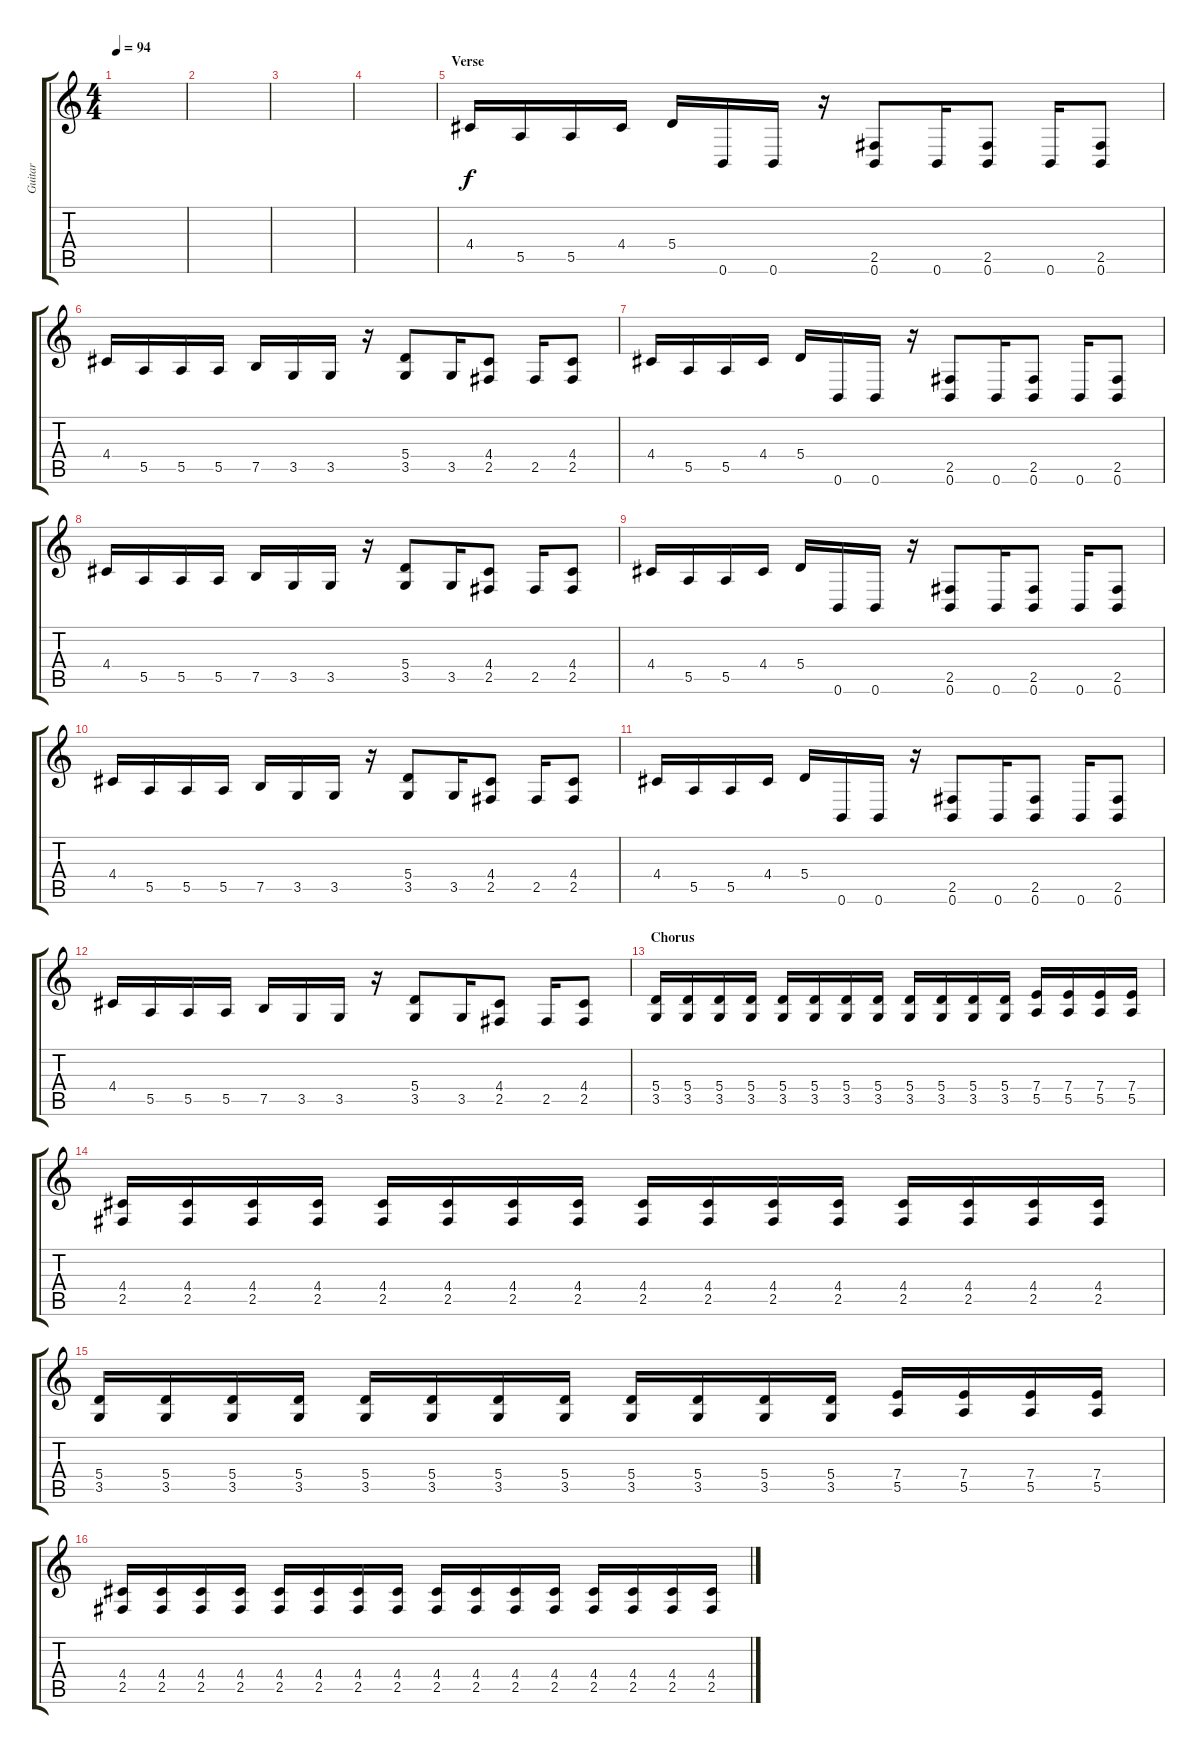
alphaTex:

\track ("Guitar" "Guitar") {instrument overdrivenguitar}
\staff {score tabs}
\tuning (B3 Gb3 D3 A2 E2 B1) {hide}
\ts (4 4)
\tempo 94
\clef g2
\ks c
|
|
|
|
\section ("" "Verse")
4.4.16 5.5.16 5.5.16 4.4.16 5.4.16 0.6.16 0.6.16 r.16 (2.5 0.6).8 0.6.16 (2.5 0.6).8 0.6.16 (2.5 0.6).8 |
4.4.16 5.5.16 5.5.16 5.5.16 7.5.16 3.5.16 3.5.16 r.16 (5.4 3.5).8 3.5.16 (4.4 2.5).8 2.5.16 (4.4 2.5).8 |
4.4.16 5.5.16 5.5.16 4.4.16 5.4.16 0.6.16 0.6.16 r.16 (2.5 0.6).8 0.6.16 (2.5 0.6).8 0.6.16 (2.5 0.6).8 |
4.4.16 5.5.16 5.5.16 5.5.16 7.5.16 3.5.16 3.5.16 r.16 (5.4 3.5).8 3.5.16 (4.4 2.5).8 2.5.16 (4.4 2.5).8 |
4.4.16 5.5.16 5.5.16 4.4.16 5.4.16 0.6.16 0.6.16 r.16 (2.5 0.6).8 0.6.16 (2.5 0.6).8 0.6.16 (2.5 0.6).8 |
4.4.16 5.5.16 5.5.16 5.5.16 7.5.16 3.5.16 3.5.16 r.16 (5.4 3.5).8 3.5.16 (4.4 2.5).8 2.5.16 (4.4 2.5).8 |
4.4.16 5.5.16 5.5.16 4.4.16 5.4.16 0.6.16 0.6.16 r.16 (2.5 0.6).8 0.6.16 (2.5 0.6).8 0.6.16 (2.5 0.6).8 |
4.4.16 5.5.16 5.5.16 5.5.16 7.5.16 3.5.16 3.5.16 r.16 (5.4 3.5).8 3.5.16 (4.4 2.5).8 2.5.16 (4.4 2.5).8 |
\section ("" "Chorus")
(5.4 3.5).16 (5.4 3.5).16 (5.4 3.5).16 (5.4 3.5).16 (5.4 3.5).16 (5.4 3.5).16 (5.4 3.5).16 (5.4 3.5).16 (5.4 3.5).16 (5.4 3.5).16 (5.4 3.5).16 (5.4 3.5).16 (7.4 5.5).16 (7.4 5.5).16 (7.4 5.5).16 (7.4 5.5).16 |
(4.4 2.5).16 (4.4 2.5).16 (4.4 2.5).16 (4.4 2.5).16 (4.4 2.5).16 (4.4 2.5).16 (4.4 2.5).16 (4.4 2.5).16 (4.4 2.5).16 (4.4 2.5).16 (4.4 2.5).16 (4.4 2.5).16 (4.4 2.5).16 (4.4 2.5).16 (4.4 2.5).16 (4.4 2.5).16 |
(5.4 3.5).16 (5.4 3.5).16 (5.4 3.5).16 (5.4 3.5).16 (5.4 3.5).16 (5.4 3.5).16 (5.4 3.5).16 (5.4 3.5).16 (5.4 3.5).16 (5.4 3.5).16 (5.4 3.5).16 (5.4 3.5).16 (7.4 5.5).16 (7.4 5.5).16 (7.4 5.5).16 (7.4 5.5).16 |
(4.4 2.5).16 (4.4 2.5).16 (4.4 2.5).16 (4.4 2.5).16 (4.4 2.5).16 (4.4 2.5).16 (4.4 2.5).16 (4.4 2.5).16 (4.4 2.5).16 (4.4 2.5).16 (4.4 2.5).16 (4.4 2.5).16 (4.4 2.5).16 (4.4 2.5).16 (4.4 2.5).16 (4.4 2.5).16
